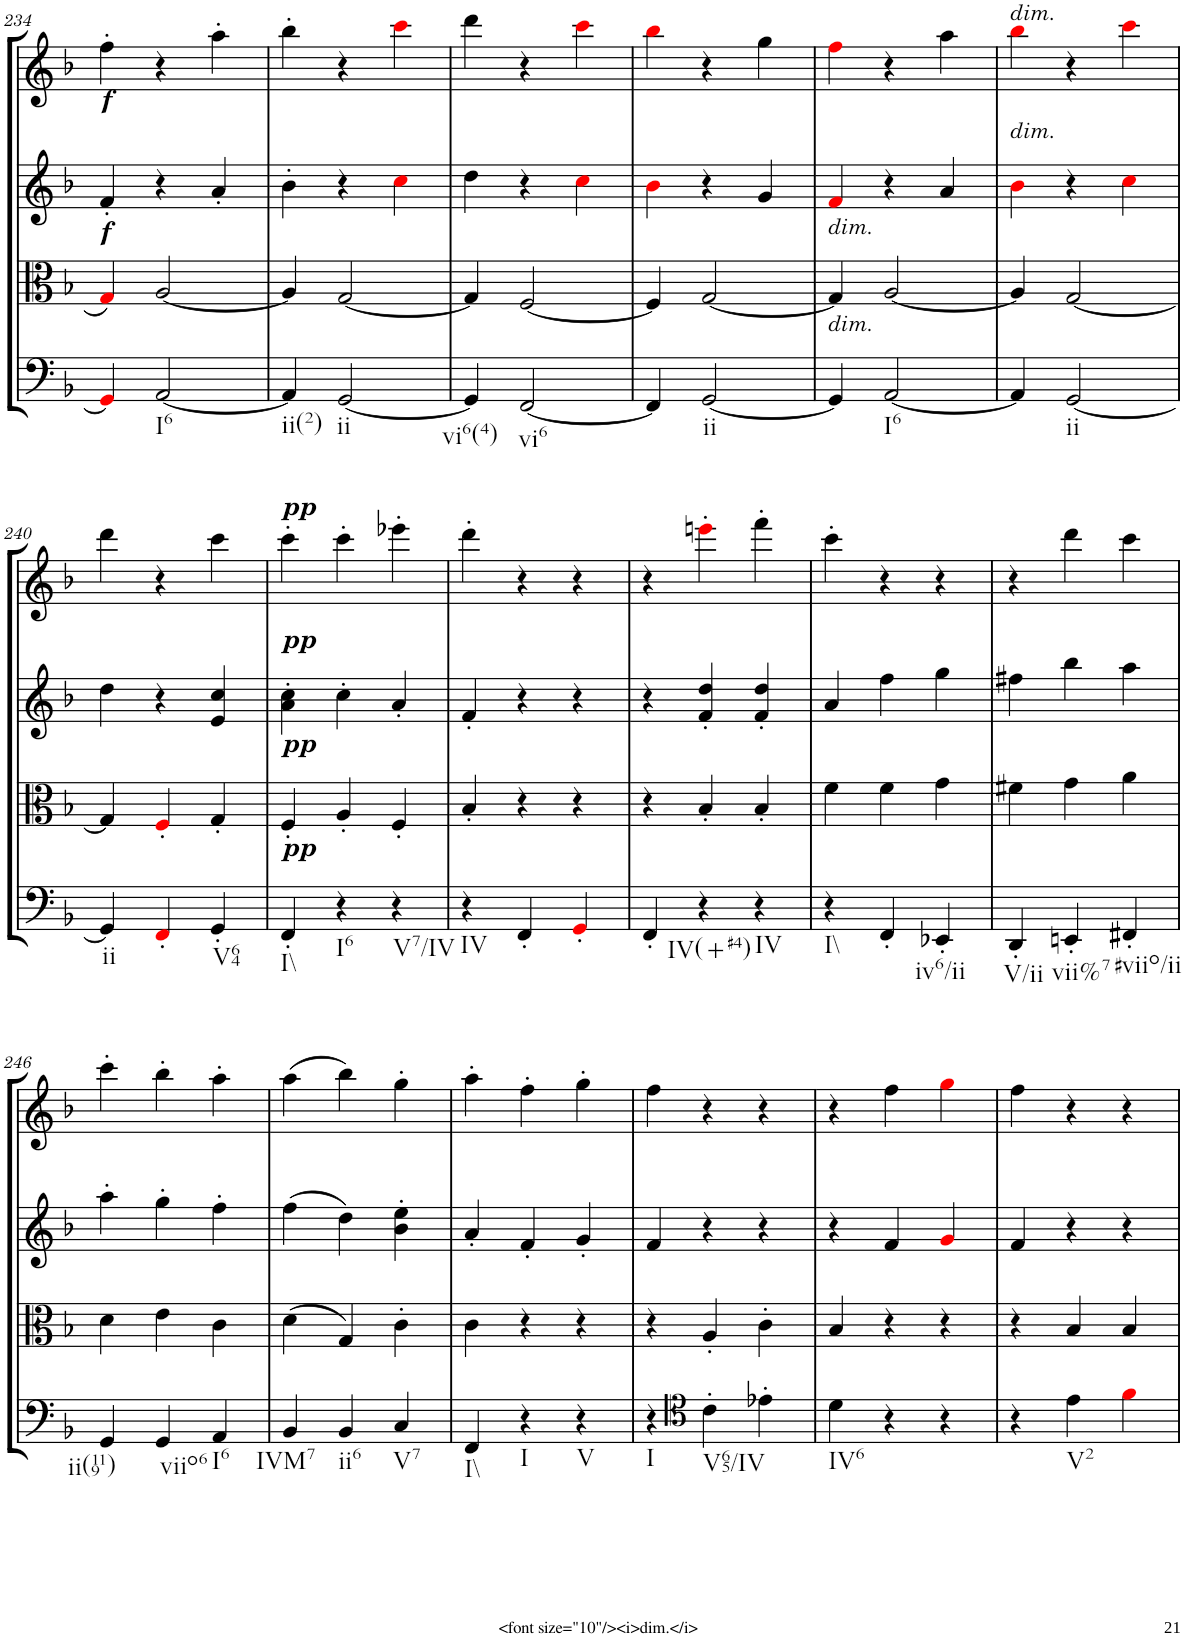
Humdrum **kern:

**kern	**kern	**kern	**kern
*part4	*part3	*part2	*part1
*staff4	*staff3	*staff2	*staff1
*I"Cello	*I"Viola	*I"2nd Violin	*I"1st Violin
*	*I'Vla	*I'Vln	*I'Vln
!!LO:PB:g=z
*clefF4	*clefC3	*clefG2	*clefG2
*k[b-]	*k[b-]	*k[b-]	*k[b-]
*F:	*F:	*F:	*F:
*M3/4	*M3/4	*M3/4	*M3/4
=234	=234	=234	=234
!	!	!	!LO:TX:a:Bi:t=f
!	!	!LO:TX:b:Bi:t=f	!
4GGi/]	4Gi/	4f'/	4ff'\
!LO:TX:b:t=I6	!	!	!
[2AA/	[2A/	4r	4r
.	.	4a'/	4aa'\
=235	=235	=235	=235
!LO:TX:b:t=ii(2)	!	!	!
4AA/]	4A/]	4b-'\	4bb-'\
!LO:TX:b:t=ii	!	!	!
[2GG/	[2G/	4r	4r
.	.	4cci\	4ccci\
=236	=236	=236	=236
!LO:TX:b:t=vi6(4)	!	!	!
4GG/]	4G/]	4dd\	4ddd\
!LO:TX:b:t=vi6	!	!	!
[2FF/	[2F/	4r	4r
.	.	4cci\	4ccci\
=237	=237	=237	=237
4FF/]	4F/]	4b-i\	4bb-i\
!LO:TX:b:t=ii	!	!	!
[2GG/	[2G/	4r	4r
.	.	4g/	4gg\
=238	=238	=238	=238
!	!LO:TX:a:i:t=dim.	!	!
!LO:TX:a:i:t=dim.	!	!	!
4GG/]	4G/]	4fi/	4ffi\
!LO:TX:b:t=I6	!	!	!
[2AA/	[2A/	4r	4r
.	.	4a/	4aa\
=239	=239	=239	=239
!	!	!	!LO:TX:a:i:t=dim.
!	!	!LO:TX:a:i:t=dim.	!
4AA/]	4A/]	4b-i\	4bb-i\
!LO:TX:b:t=ii	!	!	!
[2GG/	[2G/	4r	4r
.	.	4cci\	4ccci\
!!LO:LB:g=z
=240	=240	=240	=240
!LO:TX:b:t=ii	!	!	!
4GG/]	4G/]	4dd\	4ddd\
4FF'i/	4F'i/	4r	4r
!LO:TX:b:t=V64	!	!	!
4GG'/	4G'/	4e/ 4cc/	4ccc\
=241	=241	=241	=241
!	!	!	!LO:TX:a:Bi:t=pp
!	!	!LO:TX:a:Bi:t=pp	!
!	!LO:TX:a:Bi:t=pp	!	!
!LO:TX:a:Bi:t=pp	!	!	!
!LO:TX:b:t=I\\	!	!	!
4FF'/	4F'/	4a\' 4cc\'	4ccc'\
!LO:TX:b:t=I6	!	!	!
4r	4A'/	4cc'\	4ccc'\
!LO:TX:b:t=V7/IV	!	!	!
4r	4F'/	4a'/	4eee-X'\
=242	=242	=242	=242
!LO:TX:b:t=IV	!	!	!
4r	4B-'/	4f'/	4ddd'\
4FF'/	4r	4r	4r
4GG'i/	4r	4r	4r
=243	=243	=243	=243
4FF'/	4r	4r	4r
!LO:TX:b:t=IV(+#4)	!	!	!
4r	4B-'/	4f/' 4dd/'	4eeen'i\
!LO:TX:b:t=IV	!	!	!
4r	4B-'/	4f/' 4dd/'	4fff'\
=244	=244	=244	=244
!LO:TX:b:t=I\\	!	!	!
4r	4f\	4a/	4ccc'\
4FF'/	4f\	4ff\	4r
!LO:TX:b:t=iv6/ii	!	!	!
4EE-X'/	4g\	4gg\	4r
=245	=245	=245	=245
!LO:TX:b:t=V/ii	!	!	!
4DD'/	4f#X\	4ff#X\	4r
!LO:TX:b:t=vii%7	!	!	!
4EEn'/	4g\	4bb-\	4ddd\
!LO:TX:b:t=#viio/ii	!	!	!
4FF#X'/	4a\	4aa\	4ccc\
!!LO:LB:g=z
=246	=246	=246	=246
!LO:TX:b:t=ii(119)	!	!	!
4GG/	4d\	4aa'\	4ccc'\
!LO:TX:b:t=viio6	!	!	!
4GG/	4e\	4gg'\	4bb-'\
!LO:TX:b:t=I6	!	!	!
4AA/	4c\	4ff'\	4aa'\
=247	=247	=247	=247
!LO:TX:b:t=IVM7	!	!	!
4BB-/	(4d\	(4ff\	(4aa\
!LO:TX:b:t=ii6	!	!	!
4BB-/	4G/)	4dd\)	4bb-\)
!LO:TX:b:t=V7	!	!	!
4C/	4c'\	4b-\' 4ee\'	4gg'\
=248	=248	=248	=248
!LO:TX:b:t=I\\	!	!	!
4FF/	4c\	4a'/	4aa'\
!LO:TX:b:t=I	!	!	!
4r	4r	4f'/	4ff'\
!LO:TX:b:t=V	!	!	!
4r	4r	4g'/	4gg'\
=249	=249	=249	=249
!LO:TX:b:t=I	!	!	!
4r	4r	4f/	4ff\
*clefC4	*	*	*
!LO:TX:b:t=V65/IV	!	!	!
4c'\	4A'/	4r	4r
4e-X'\	4c'\	4r	4r
=250	=250	=250	=250
!LO:TX:b:t=IV6	!	!	!
4d\	4B-/	4r	4r
4r	4r	4f/	4ff\
4r	4r	4gi/	4ggi\
=251	=251	=251	=251
4r	4r	4f/	4ff\
!LO:TX:b:t=V2	!	!	!
4e\	4B-/	4r	4r
4fi\	4B-/	4r	4r
=	=	=	=
*-	*-	*-	*-
